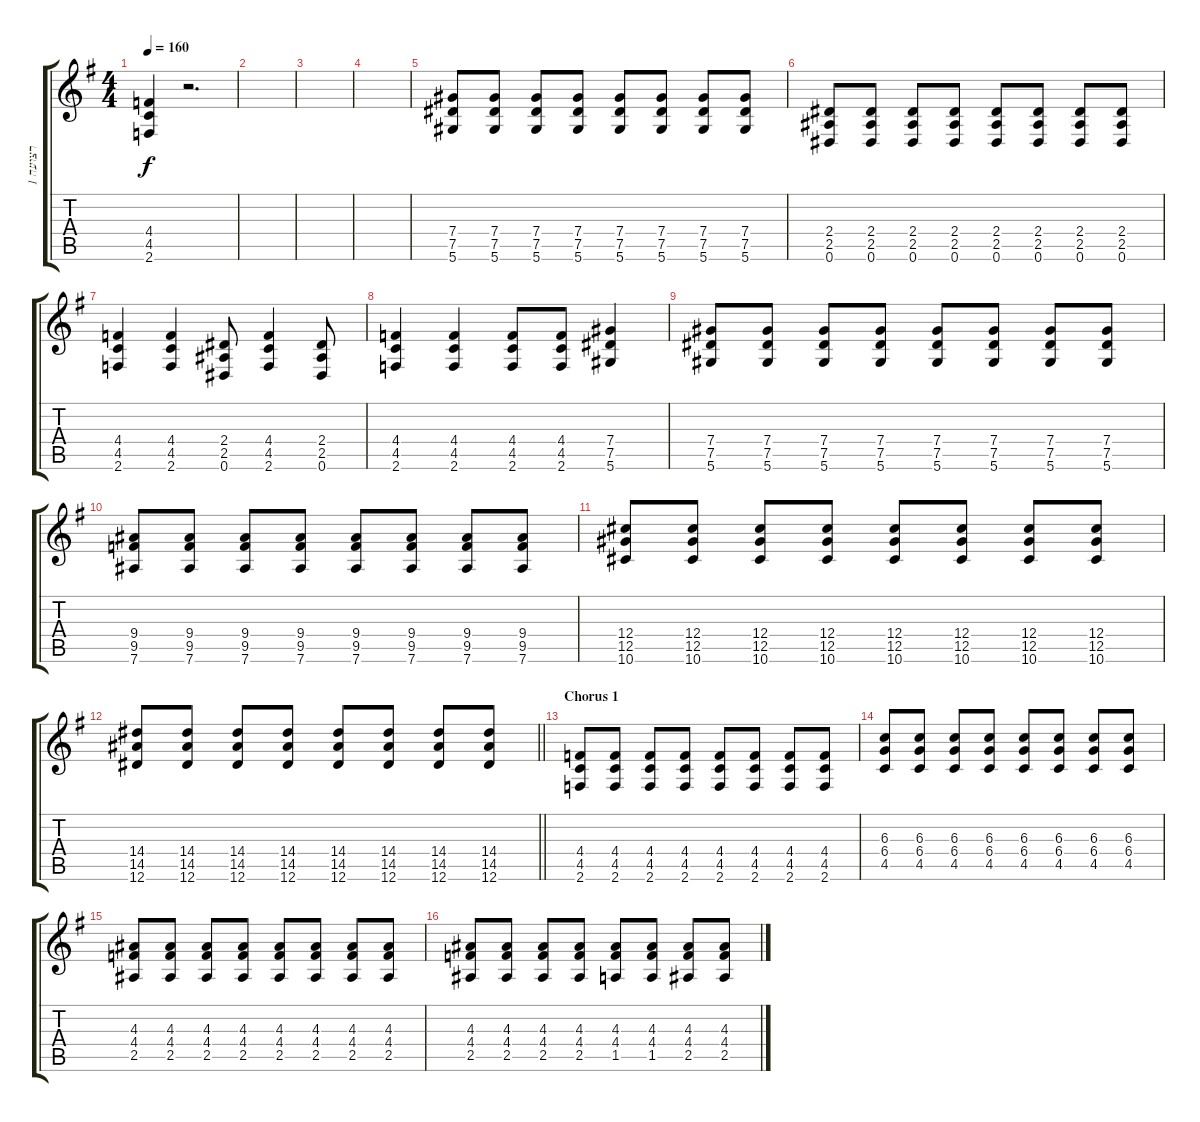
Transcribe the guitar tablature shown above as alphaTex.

\track ("רצועה 1" "רצועה 1") {instrument distortionguitar}
\staff {score tabs}
\tuning (Eb4 Bb3 Gb3 Db3 Ab2 Eb2) {hide}
\ts (4 4)
\tempo 160
\clef g2
\ks eminor
(4.4 4.5 2.6).4{dy f} r.2{d} |
|
|
|
(7.4 7.5 5.6).8 (7.4 7.5 5.6).8 (7.4 7.5 5.6).8 (7.4 7.5 5.6).8 (7.4 7.5 5.6).8 (7.4 7.5 5.6).8 (7.4 7.5 5.6).8 (7.4 7.5 5.6).8 |
(2.4 2.5 0.6).8 (2.4 2.5 0.6).8 (2.4 2.5 0.6).8 (2.4 2.5 0.6).8 (2.4 2.5 0.6).8 (2.4 2.5 0.6).8 (2.4 2.5 0.6).8 (2.4 2.5 0.6).8 |
(4.4 4.5 2.6).4 (4.4 4.5 2.6).4 (2.4 2.5 0.6).8 (4.4 4.5 2.6).4 (2.4 2.5 0.6).8 |
(4.4 4.5 2.6).4 (4.4 4.5 2.6).4 (4.4 4.5 2.6).8 (4.4 4.5 2.6).8 (7.4 7.5 5.6).4 |
(7.4 7.5 5.6).8 (7.4 7.5 5.6).8 (7.4 7.5 5.6).8 (7.4 7.5 5.6).8 (7.4 7.5 5.6).8 (7.4 7.5 5.6).8 (7.4 7.5 5.6).8 (7.4 7.5 5.6).8 |
(9.4 9.5 7.6).8 (9.4 9.5 7.6).8 (9.4 9.5 7.6).8 (9.4 9.5 7.6).8 (9.4 9.5 7.6).8 (9.4 9.5 7.6).8 (9.4 9.5 7.6).8 (9.4 9.5 7.6).8 |
(12.4 12.5 10.6).8 (12.4 12.5 10.6).8 (12.4 12.5 10.6).8 (12.4 12.5 10.6).8 (12.4 12.5 10.6).8 (12.4 12.5 10.6).8 (12.4 12.5 10.6).8 (12.4 12.5 10.6).8 |
\barLineRight lightlight
(14.4 14.5 12.6).8 (14.4 14.5 12.6).8 (14.4 14.5 12.6).8 (14.4 14.5 12.6).8 (14.4 14.5 12.6).8 (14.4 14.5 12.6).8 (14.4 14.5 12.6).8 (14.4 14.5 12.6).8 |
\section ("" "Chorus 1")
(4.4 4.5 2.6).8 (4.4 4.5 2.6).8 (4.4 4.5 2.6).8 (4.4 4.5 2.6).8 (4.4 4.5 2.6).8 (4.4 4.5 2.6).8 (4.4 4.5 2.6).8 (4.4 4.5 2.6).8 |
(6.3 6.4 4.5).8 (6.3 6.4 4.5).8 (6.3 6.4 4.5).8 (6.3 6.4 4.5).8 (6.3 6.4 4.5).8 (6.3 6.4 4.5).8 (6.3 6.4 4.5).8 (6.3 6.4 4.5).8 |
(4.3 4.4 2.5).8 (4.3 4.4 2.5).8 (4.3 4.4 2.5).8 (4.3 4.4 2.5).8 (4.3 4.4 2.5).8 (4.3 4.4 2.5).8 (4.3 4.4 2.5).8 (4.3 4.4 2.5).8 |
(4.3 4.4 2.5).8 (4.3 4.4 2.5).8 (4.3 4.4 2.5).8 (4.3 4.4 2.5).8 (4.3 4.4 1.5).8 (4.3 4.4 1.5).8 (4.3 4.4 2.5).8 (4.3 4.4 2.5).8
